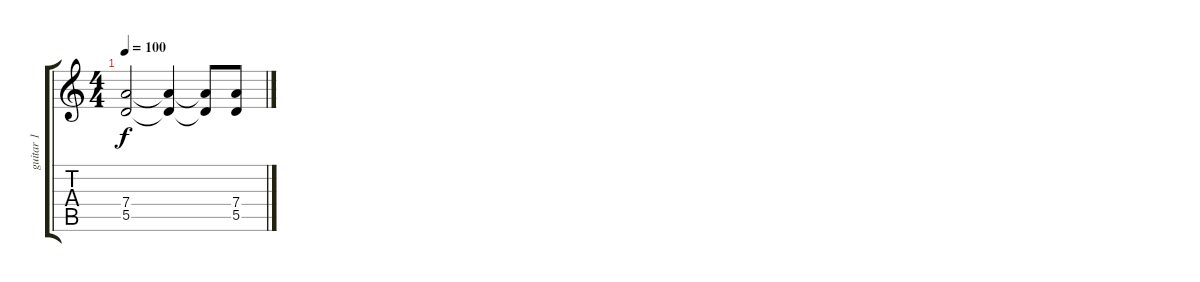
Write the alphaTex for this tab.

\track ("guitar 1" "guitar 1") {instrument distortionguitar}
\staff {score tabs}
\tuning (E4 B3 G3 D3 A2 E2) {hide}
\ts (4 4)
\tempo 100
\clef g2
\ks c
(7.4{t} 5.5{t}).2{dy f} (7.4{t} 5.5{t}).4 (7.4{t} 5.5{t}).8 (7.4 5.5).8
